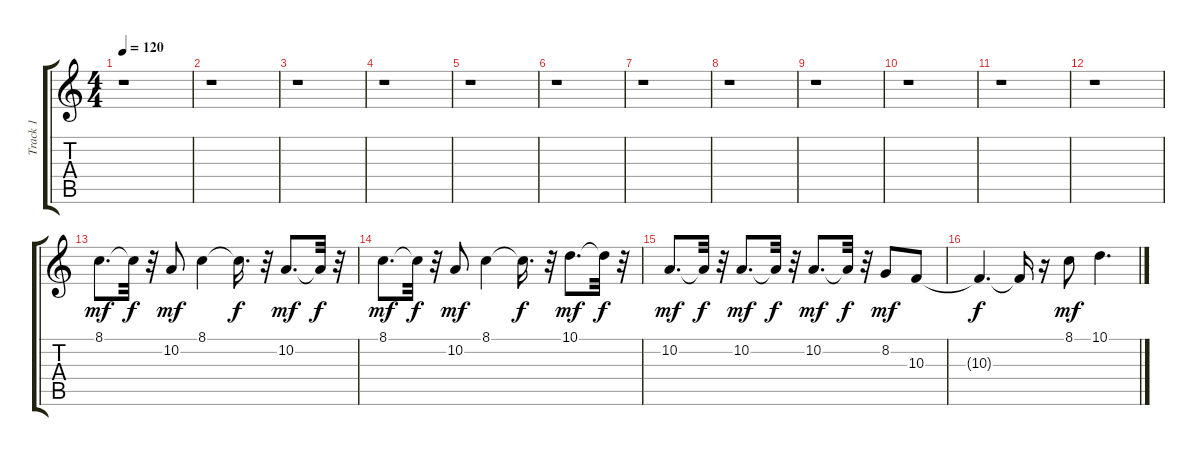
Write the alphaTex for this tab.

\track ("Track 1" "Track 1") {instrument synthvoice}
\staff {score tabs}
\tuning (E4 B3 G3 D3 A2 E2) {hide}
\ts (4 4)
\tempo 120
\clef g2
\ks c
r.1{dy f} |
r.1 |
r.1 |
r.1 |
r.1 |
r.1 |
r.1 |
r.1 |
r.1 |
r.1 |
r.1 |
r.1 |
8.1.8{d dy mf volume 10} 8.1{t}.32{dy f} r.32 10.2.8{dy mf} 8.1.4 8.1{t}.16{d dy f} r.32 10.2.8{d dy mf} 10.2{t}.32{dy f} r.32 |
8.1.8{d dy mf} 8.1{t}.32{dy f} r.32 10.2.8{dy mf} 8.1.4 8.1{t}.16{d dy f} r.32 10.1.8{d dy mf} 10.1{t}.32{dy f} r.32 |
10.2.8{d dy mf} 10.2{t}.32{dy f} r.32 10.2.8{d dy mf} 10.2{t}.32{dy f} r.32 10.2.8{d dy mf} 10.2{t}.32{dy f} r.32 8.2.8{dy mf} 10.3.8 |
10.3{t}.4{d dy f} 10.3{t}.16 r.16 8.1.8{dy mf} 10.1.4{d}
